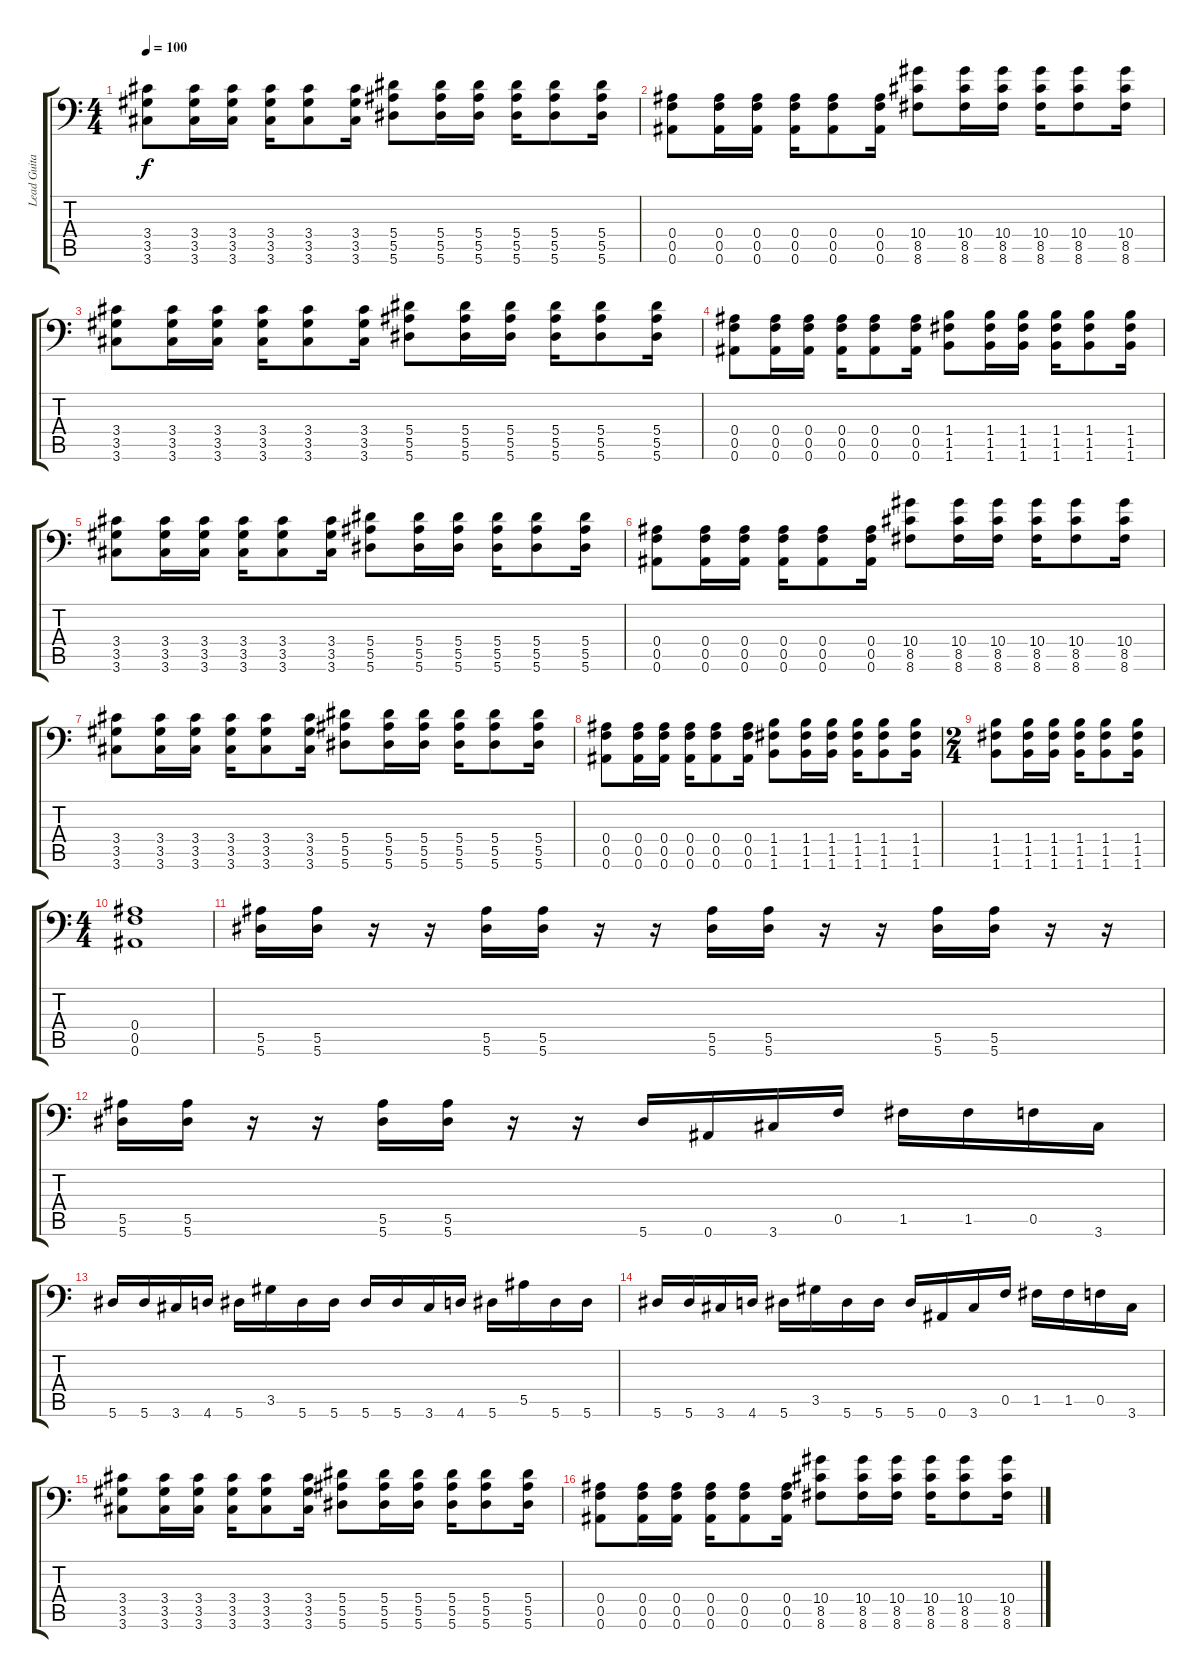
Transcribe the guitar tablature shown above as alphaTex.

\track ("Lead Guitar" "Lead Guita") {instrument distortionguitar}
\staff {score tabs}
\tuning (C4 G3 Eb3 Bb2 F2 Bb1) {hide}
\ts (4 4)
\tempo 100
\clef f4
\ks c
(3.4 3.5 3.6).8{dy f} (3.4 3.5 3.6).16 (3.4 3.5 3.6).16 (3.4 3.5 3.6).16 (3.4 3.5 3.6).8 (3.4 3.5 3.6).16 (5.4 5.5 5.6).8 (5.4 5.5 5.6).16 (5.4 5.5 5.6).16 (5.4 5.5 5.6).16 (5.4 5.5 5.6).8 (5.4 5.5 5.6).16 |
(0.4 0.5 0.6).8 (0.4 0.5 0.6).16 (0.4 0.5 0.6).16 (0.4 0.5 0.6).16 (0.4 0.5 0.6).8 (0.4 0.5 0.6).16 (10.4 8.5 8.6).8 (10.4 8.5 8.6).16 (10.4 8.5 8.6).16 (10.4 8.5 8.6).16 (10.4 8.5 8.6).8 (10.4 8.5 8.6).16 |
(3.4 3.5 3.6).8 (3.4 3.5 3.6).16 (3.4 3.5 3.6).16 (3.4 3.5 3.6).16 (3.4 3.5 3.6).8 (3.4 3.5 3.6).16 (5.4 5.5 5.6).8 (5.4 5.5 5.6).16 (5.4 5.5 5.6).16 (5.4 5.5 5.6).16 (5.4 5.5 5.6).8 (5.4 5.5 5.6).16 |
(0.4 0.5 0.6).8 (0.4 0.5 0.6).16 (0.4 0.5 0.6).16 (0.4 0.5 0.6).16 (0.4 0.5 0.6).8 (0.4 0.5 0.6).16 (1.4 1.5 1.6).8 (1.4 1.5 1.6).16 (1.4 1.5 1.6).16 (1.4 1.5 1.6).16 (1.4 1.5 1.6).8 (1.4 1.5 1.6).16 |
(3.4 3.5 3.6).8 (3.4 3.5 3.6).16 (3.4 3.5 3.6).16 (3.4 3.5 3.6).16 (3.4 3.5 3.6).8 (3.4 3.5 3.6).16 (5.4 5.5 5.6).8 (5.4 5.5 5.6).16 (5.4 5.5 5.6).16 (5.4 5.5 5.6).16 (5.4 5.5 5.6).8 (5.4 5.5 5.6).16 |
(0.4 0.5 0.6).8 (0.4 0.5 0.6).16 (0.4 0.5 0.6).16 (0.4 0.5 0.6).16 (0.4 0.5 0.6).8 (0.4 0.5 0.6).16 (10.4 8.5 8.6).8 (10.4 8.5 8.6).16 (10.4 8.5 8.6).16 (10.4 8.5 8.6).16 (10.4 8.5 8.6).8 (10.4 8.5 8.6).16 |
(3.4 3.5 3.6).8 (3.4 3.5 3.6).16 (3.4 3.5 3.6).16 (3.4 3.5 3.6).16 (3.4 3.5 3.6).8 (3.4 3.5 3.6).16 (5.4 5.5 5.6).8 (5.4 5.5 5.6).16 (5.4 5.5 5.6).16 (5.4 5.5 5.6).16 (5.4 5.5 5.6).8 (5.4 5.5 5.6).16 |
(0.4 0.5 0.6).8 (0.4 0.5 0.6).16 (0.4 0.5 0.6).16 (0.4 0.5 0.6).16 (0.4 0.5 0.6).8 (0.4 0.5 0.6).16 (1.4 1.5 1.6).8 (1.4 1.5 1.6).16 (1.4 1.5 1.6).16 (1.4 1.5 1.6).16 (1.4 1.5 1.6).8 (1.4 1.5 1.6).16 |
\ts (2 4)
(1.4 1.5 1.6).8 (1.4 1.5 1.6).16 (1.4 1.5 1.6).16 (1.4 1.5 1.6).16 (1.4 1.5 1.6).8 (1.4 1.5 1.6).16 |
\ts (4 4)
(0.4 0.5 0.6).1 |
(5.5 5.6).16 (5.5 5.6).16 r.16 r.16 (5.5 5.6).16 (5.5 5.6).16 r.16 r.16 (5.5 5.6).16 (5.5 5.6).16 r.16 r.16 (5.5 5.6).16 (5.5 5.6).16 r.16 r.16 |
(5.5 5.6).16 (5.5 5.6).16 r.16 r.16 (5.5 5.6).16 (5.5 5.6).16 r.16 r.16 5.6.16 0.6.16 3.6.16 0.5.16 1.5.16 1.5.16 0.5.16 3.6.16 |
5.6.16 5.6.16 3.6.16 4.6.16 5.6.16 3.5.16 5.6.16 5.6.16 5.6.16 5.6.16 3.6.16 4.6.16 5.6.16 5.5.16 5.6.16 5.6.16 |
5.6.16 5.6.16 3.6.16 4.6.16 5.6.16 3.5.16 5.6.16 5.6.16 5.6.16 0.6.16 3.6.16 0.5.16 1.5.16 1.5.16 0.5.16 3.6.16 |
(3.4 3.5 3.6).8 (3.4 3.5 3.6).16 (3.4 3.5 3.6).16 (3.4 3.5 3.6).16 (3.4 3.5 3.6).8 (3.4 3.5 3.6).16 (5.4 5.5 5.6).8 (5.4 5.5 5.6).16 (5.4 5.5 5.6).16 (5.4 5.5 5.6).16 (5.4 5.5 5.6).8 (5.4 5.5 5.6).16 |
(0.4 0.5 0.6).8 (0.4 0.5 0.6).16 (0.4 0.5 0.6).16 (0.4 0.5 0.6).16 (0.4 0.5 0.6).8 (0.4 0.5 0.6).16 (10.4 8.5 8.6).8 (10.4 8.5 8.6).16 (10.4 8.5 8.6).16 (10.4 8.5 8.6).16 (10.4 8.5 8.6).8 (10.4 8.5 8.6).16
